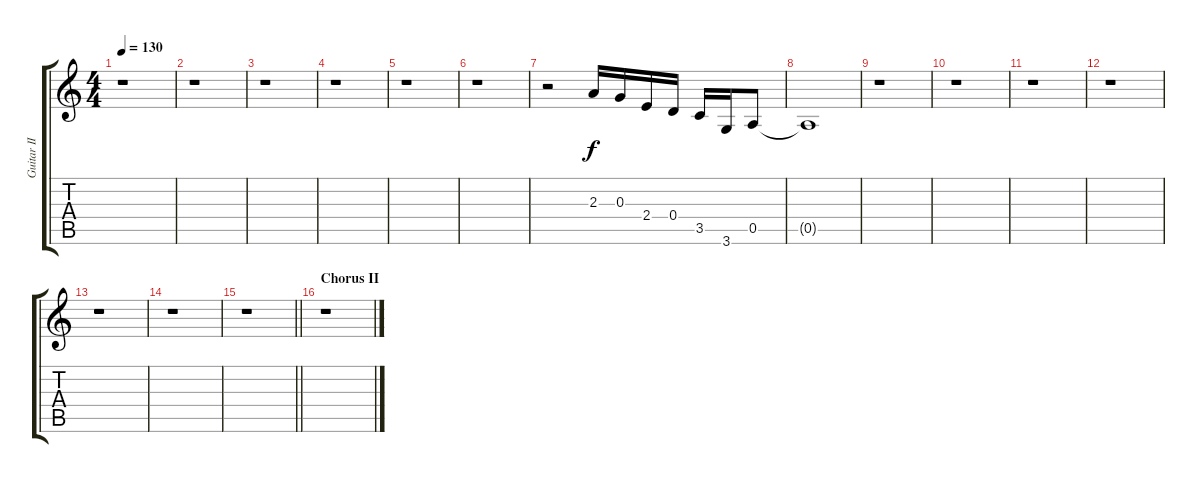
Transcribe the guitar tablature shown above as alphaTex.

\track ("Guitar II" "Guitar II") {instrument distortionguitar}
\staff {score tabs}
\tuning (E4 B3 G3 D3 A2 E2) {hide}
\ts (4 4)
\tempo 130
\clef g2
\ks c
r.1{dy f} |
r.1 |
r.1 |
r.1 |
r.1 |
r.1 |
r.2 2.3.16 0.3.16 2.4.16 0.4.16 3.5.16 3.6.16 0.5.8 |
0.5{t}.1 |
r.1 |
r.1 |
r.1 |
r.1 |
r.1 |
r.1 |
\barLineRight lightlight
r.1 |
\section ("" "Chorus II")
r.1
